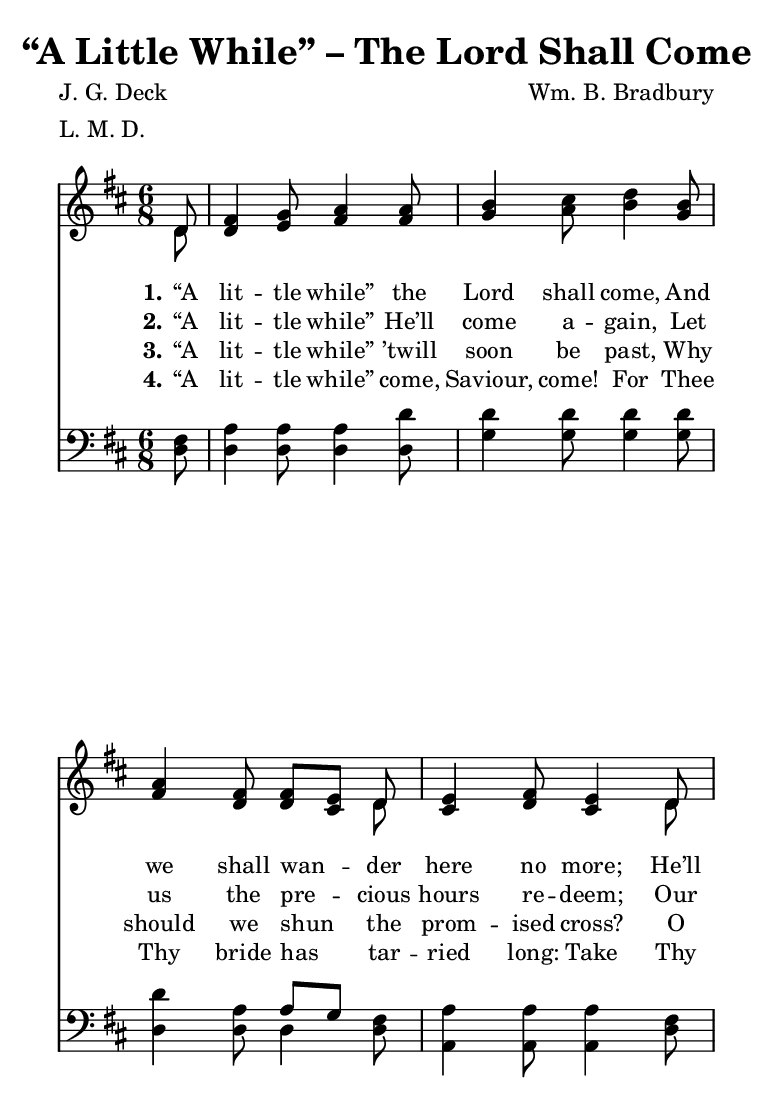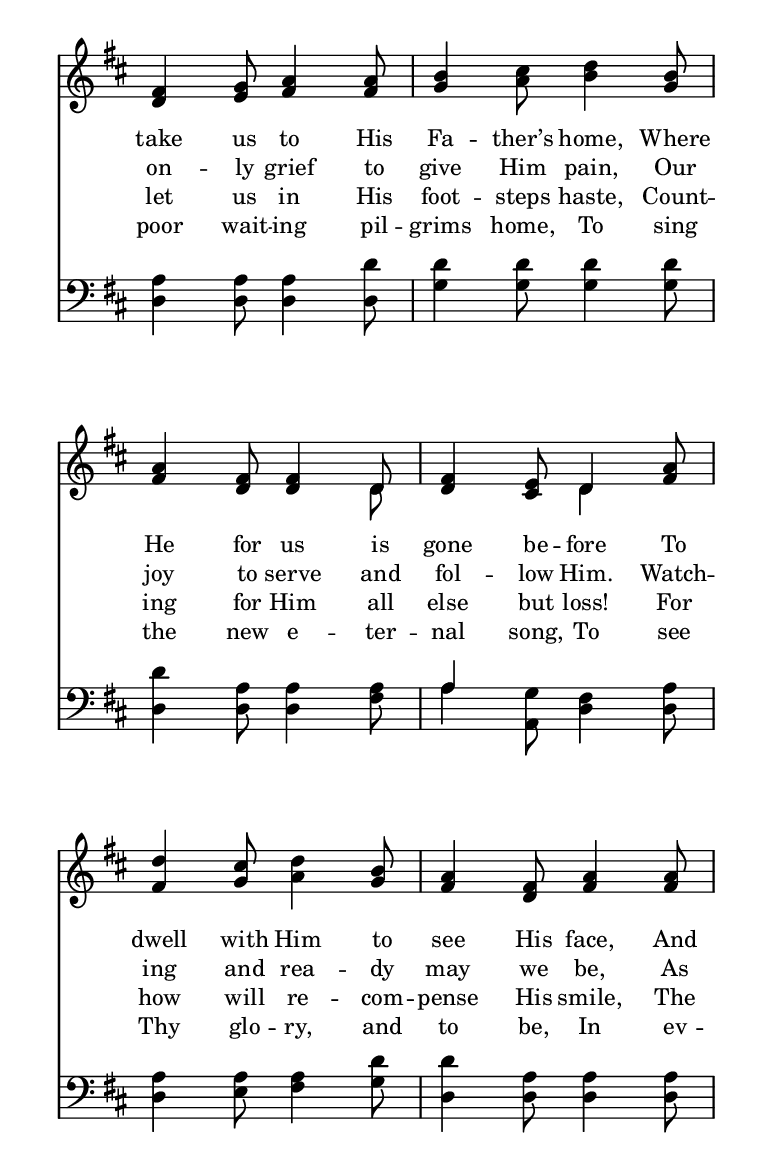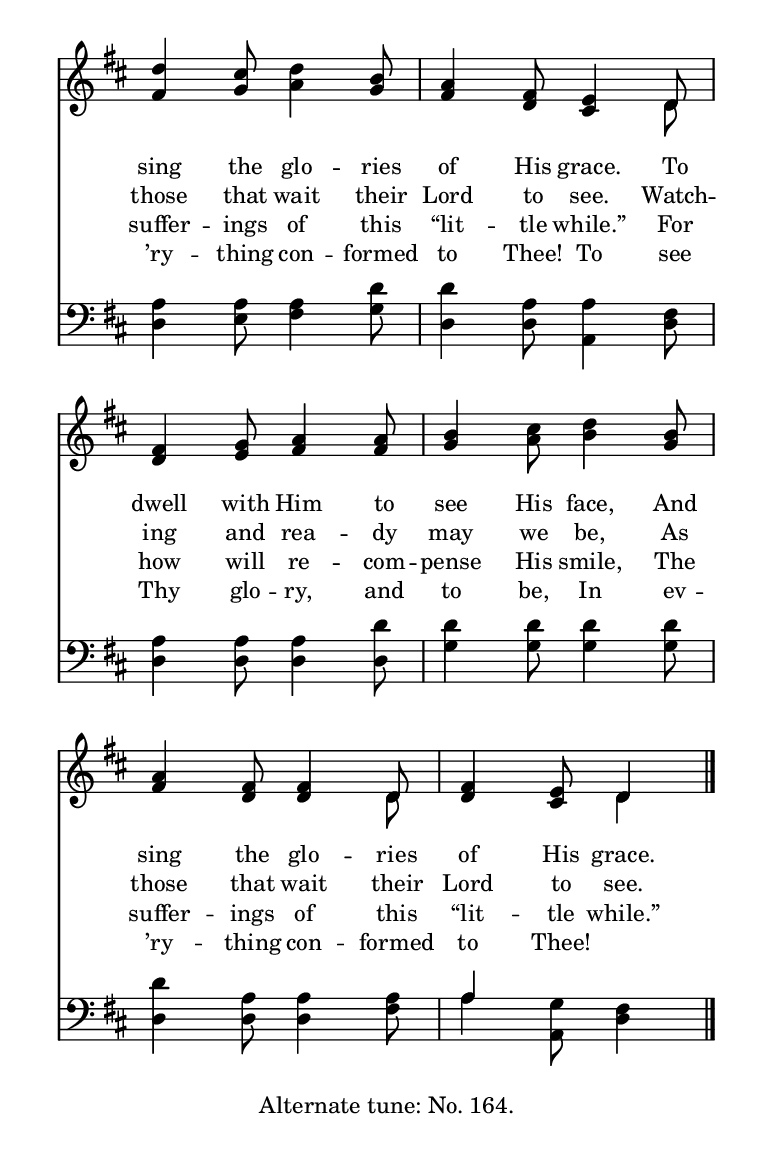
\include "common/global.ily"
\paper {
  \include "common/paper.ily"
  ragged-last-bottom = ##t
  page-count = #(cond (is-eogsized 2) (#t #f))
}

\header{
  hymnnumber = "144"
  title = "“A Little While” – The Lord Shall Come"
  tunename = "Sweet Hour of Prayer"
  meter = "L. M. D."
  poet = "J. G. Deck"
  composer = "Wm. B. Bradbury"
  %copyright = ""
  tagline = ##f
}

% for fermata in MIDI
ta = { \tempo 4=60 }
tb = { \tempo 4=30 }

patternAA = { c8 c4 }
patternAB = { c8 | c4 c8 c8[ c8] c8 | c4 c8 c4 }

global = {
  \include "common/overrides.ily"
  \override Staff.TimeSignature.style = #'numbered
  \time 6/8
  \override Score.MetronomeMark.transparent = ##t % hide all fermata changes too
  \ta
  \key d \major
  \partial 8
  \autoBeamOff
}

notesSoprano = {
\global
\relative c' {

  \changePitch \patternAA { d | fis g a a | b cis d }
  \changePitch \patternAB { b | a fis fis e d | e fis e }
  \changePitch \patternAA { d | fis g a a | b cis d } % same as line 1
  \changePitch \patternAA { b | a fis fis d | fis e d }

  \changePitch \patternAA { a' | d cis d b | a fis a }
  \changePitch \patternAA { a  | d cis d b | a fis e }
  \changePitch \patternAA { d | fis g a a | b cis d } % same as lines 1,3
  \changePitch \patternAA { b | a fis fis d | fis e d } % same as line 4

  \bar "|."

}
}

notesAlto = {
\global
\relative e' {

  \changePitch \patternAA { d | d e fis fis | g a b }
  \changePitch \patternAB { g | fis d d cis d | cis d cis }
  \changePitch \patternAA { d | d e fis fis | g a b }
  \changePitch \patternAA { g | fis d d d | d cis d }

  \changePitch \patternAA { fis | fis g a g | fis d fis }
  \changePitch \patternAA { fis | fis g a g | fis d cis }
  \changePitch \patternAA { d | d e fis fis | g a b }
  \changePitch \patternAA { g | fis d d d | d cis d }

}
}

notesTenor = {
\global
\relative a {

  \changePitch \patternAA { fis | a a a d | d d d }
  \changePitch \patternAB { d | d a a g fis | a a a }
  \changePitch \patternAA { fis | a a a d | d d d }
  \changePitch \patternAA { d | d a a a | a g fis }

  \changePitch \patternAA { a | a a a d | d a a }
  \changePitch \patternAA { a | a a a d | d a a }
  \changePitch \patternAA { fis | a a a d | d d d }
  \changePitch \patternAA { d | d a a a | a g fis }

}
}

notesBass = {
\global
\relative f {

  \changePitch \patternAA { d | d d d d | g g g }
  \changePitch \patternAA { g | d d d d | a a a }
  \changePitch \patternAA { d | d d d d | g g g }
  \changePitch \patternAA { g | d d d fis | a a, d }

  \changePitch \patternAA { d | d e fis g | d d d }
  \changePitch \patternAA { d | d e fis g | d d a }
  \changePitch \patternAA { d | d d d d | g g g }
  \changePitch \patternAA { g | d d d fis | a a, d }

}
}

wordsA = \lyricmode {
\set stanza = "1."

“A lit -- tle while” the Lord shall come,
And we shall wan -- der here no more;
He’ll take us to His Fa -- ther’s home,
Where He for us is gone be -- fore
To dwell with Him to see His face,
And sing the glo -- ries of His grace.
To dwell with Him to see His face,
And sing the glo -- ries of His grace.

}

wordsB = \lyricmode {
\set stanza = "2."

“A lit -- tle while” He’ll come a -- gain,
Let us the pre -- cious hours re -- deem;
Our on -- ly grief to give Him pain,
Our joy to serve and fol -- low Him.
Watch -- ing and rea -- dy may we be,
As those that wait their Lord to see.
Watch -- ing and rea -- dy may we be,
As those that wait their Lord to see.

}

wordsC = \lyricmode {
\set stanza = "3."

“A lit -- tle while” ’twill soon be past,
Why should we shun the prom -- ised cross?
O let us in His foot -- steps haste,
Count -- ing for Him all else but loss!
For how will re -- com -- pense His smile,
The suffer -- ings of this “lit -- tle while.”
For how will re -- com -- pense His smile,
The suffer -- ings of this “lit -- tle while.”

}

wordsD = \lyricmode {
\set stanza = "4."

“A lit -- tle while” come, Saviour, come!
For Thee Thy bride has tar -- ried long:
Take Thy poor wait -- ing pil -- grims home,
To sing the new e -- ter -- nal song,
To see Thy glo -- ry, and to be,
In ev -- ’ry -- thing con -- formed to Thee!
To see Thy glo -- ry, and to be,
In ev -- ’ry -- thing con -- formed to Thee!

}

\score {
  \context ChoirStaff <<
    \context Staff = upper <<
      \set Staff.autoBeaming = ##f
      \set ChoirStaff.systemStartDelimiter = #'SystemStartBar
      \set ChoirStaff.printPartCombineTexts = ##f
      \partcombine #'(2 . 9) \notesSoprano \notesAlto
      \context NullVoice = sopranos { \voiceOne << \notesSoprano >> }
      \context NullVoice = altos { \voiceTwo << \notesAlto >> }
      \context Lyrics = one   \lyricsto sopranos \wordsA
      \context Lyrics = two   \lyricsto sopranos \wordsB
      \context Lyrics = three \lyricsto sopranos \wordsC
      \context Lyrics = four  \lyricsto sopranos \wordsD
    >>
    \context Staff = men <<
      \clef bass
      \set ChoirStaff.printPartCombineTexts = ##f
      \partcombine #'(2 . 9) \notesTenor \notesBass
      \context NullVoice = tenors { \voiceOne << \notesTenor >> }
      \context NullVoice = basses { \voiceTwo << \notesBass >> }
    >>
  >>
  \layout {
    \include "common/layout.ily"
  }
  \midi{
    \include "common/midi.ily"
  }
}

\noPageBreak \markup { \vspace #2 \fill-line { \raise #2 \line { Alternate tune: No. 164. } } }

\version "2.19.49"  % necessary for upgrading to future LilyPond versions.

% vi:set et ts=2 sw=2 ai nocindent syntax=lilypond:
